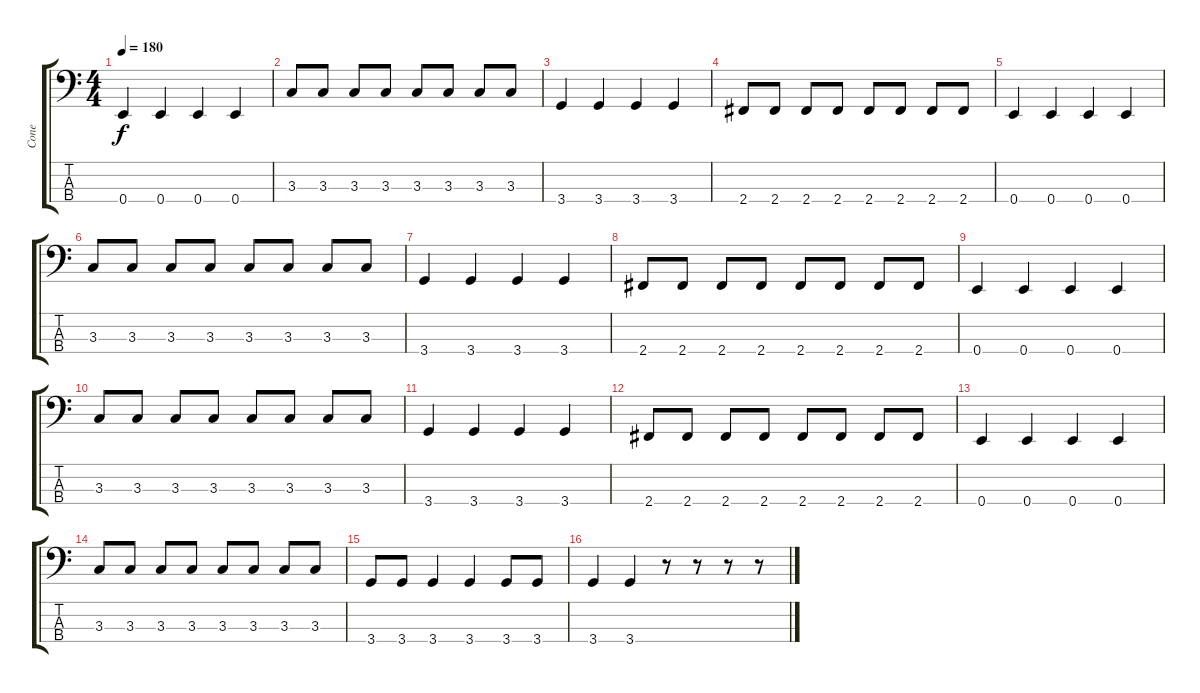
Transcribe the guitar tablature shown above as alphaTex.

\track ("Cone" "Cone") {instrument electricbassfinger}
\staff {score tabs}
\tuning (G2 D2 A1 E1) {hide}
\ts (4 4)
\tempo 180
\clef f4
\ks c
0.4.4{dy f} 0.4.4 0.4.4 0.4.4 |
3.3.8 3.3.8 3.3.8 3.3.8 3.3.8 3.3.8 3.3.8 3.3.8 |
3.4.4 3.4.4 3.4.4 3.4.4 |
2.4.8 2.4.8 2.4.8 2.4.8 2.4.8 2.4.8 2.4.8 2.4.8 |
0.4.4 0.4.4 0.4.4 0.4.4 |
3.3.8 3.3.8 3.3.8 3.3.8 3.3.8 3.3.8 3.3.8 3.3.8 |
3.4.4 3.4.4 3.4.4 3.4.4 |
2.4.8 2.4.8 2.4.8 2.4.8 2.4.8 2.4.8 2.4.8 2.4.8 |
0.4.4 0.4.4 0.4.4 0.4.4 |
3.3.8 3.3.8 3.3.8 3.3.8 3.3.8 3.3.8 3.3.8 3.3.8 |
3.4.4 3.4.4 3.4.4 3.4.4 |
2.4.8 2.4.8 2.4.8 2.4.8 2.4.8 2.4.8 2.4.8 2.4.8 |
0.4.4 0.4.4 0.4.4 0.4.4 |
3.3.8 3.3.8 3.3.8 3.3.8 3.3.8 3.3.8 3.3.8 3.3.8 |
3.4.8 3.4.8 3.4.4 3.4.4 3.4.8 3.4.8 |
3.4.4 3.4.4 r.8 r.8 r.8 r.8
